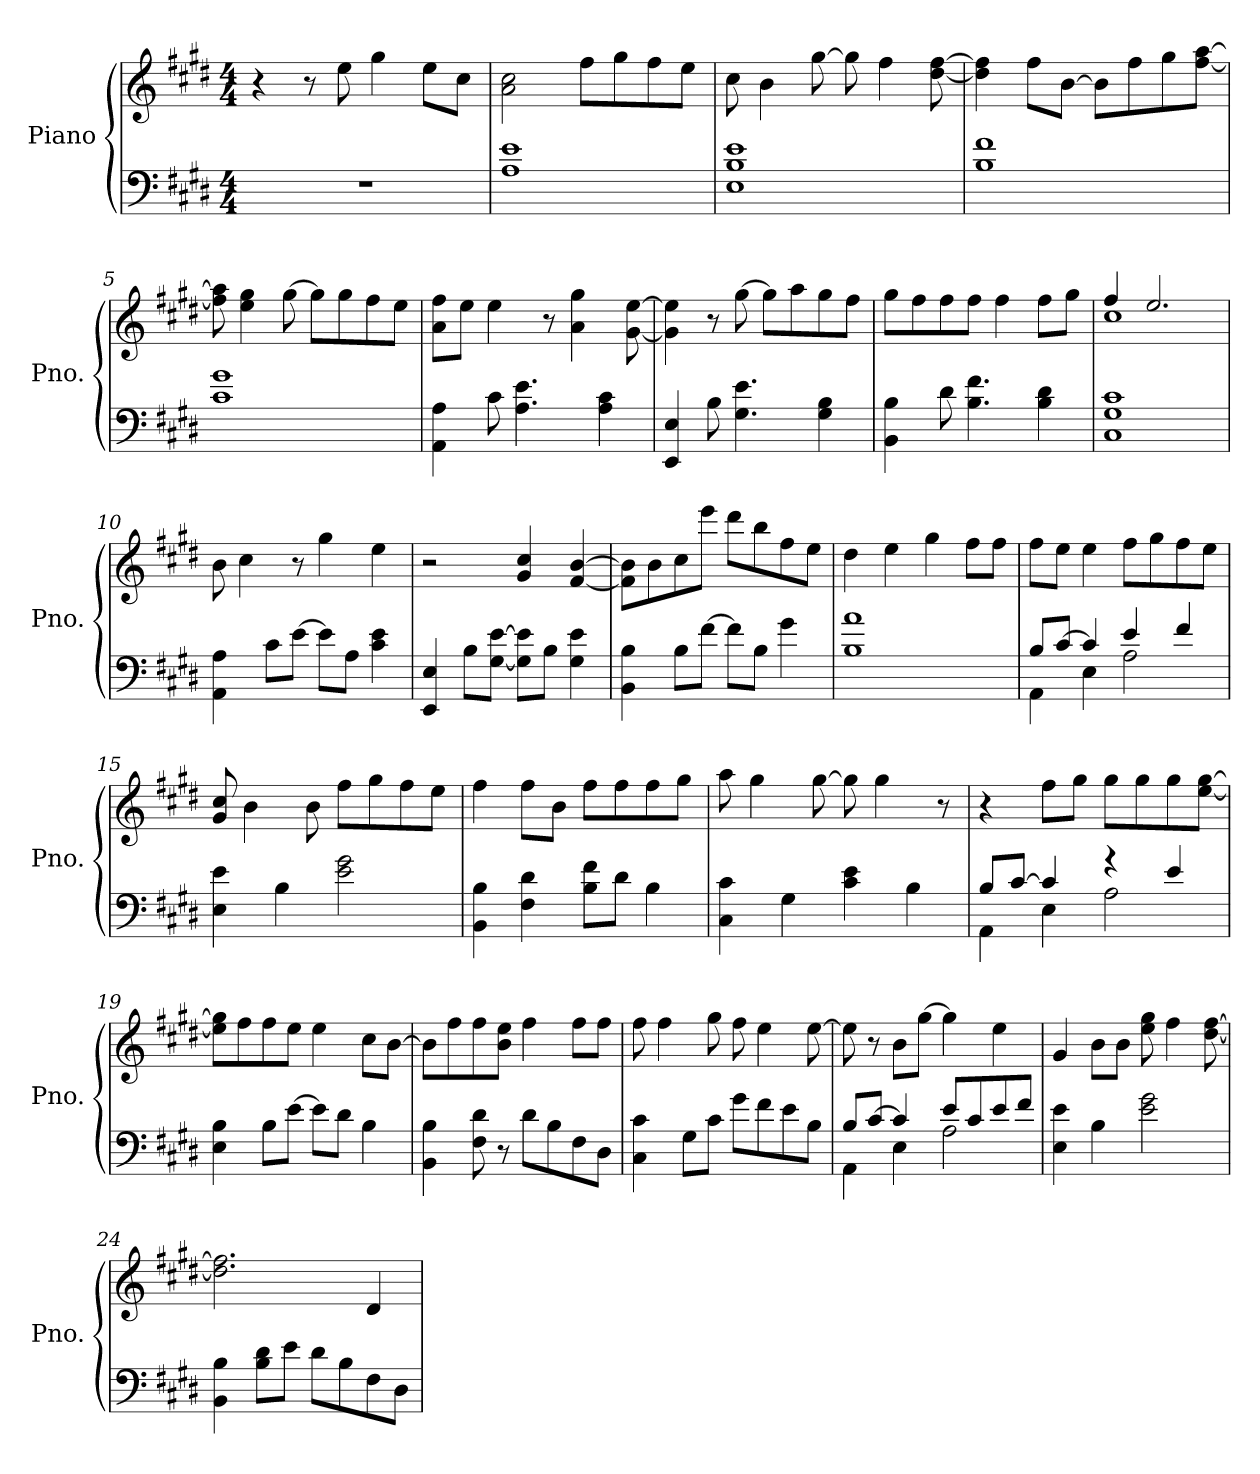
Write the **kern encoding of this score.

**kern	**kern
*part1	*part1
*staff2	*staff1
*I"Piano	*
*I'Pno.	*
*clefF4	*clefG2
*k[f#c#g#d#]	*k[f#c#g#d#]
*M4/4	*M4/4
*MM131	*MM131
=1	=1
1r	4r
.	8r
.	8ee\
.	4gg#\
.	8ee\L
.	8cc#\J
=2	=2
1A 1e	2a\ 2cc#\
.	8ff#\L
.	8gg#\
.	8ff#\
.	8ee\J
=3	=3
1E 1B 1e	8cc#\
.	4b\
.	[8gg#\
.	8gg#\]
.	4ff#\
.	[8dd#\ [8ff#\
=4	=4
*^	*
1f#	1B	4dd#\] 4ff#\]
.	.	8ff#\L
.	.	[8b\J
.	.	8b\L]
.	.	8ff#\
.	.	8gg#\
.	.	[8ff#\ [8aa\J
*v	*v	*
=5	=5
1c# 1g#	8ff#\] 8aa\]
.	4ee\ 4gg#\
.	[8gg#\
.	8gg#\L]
.	8gg#\
.	8ff#\
.	8ee\J
!!LO:LB:g=z
=6	=6
4AA\ 4A\	8a\ 8ff#\L
.	8ee\J
8c#\	4ee\
4.A\ 4.e\	.
.	8r
.	4a\ 4gg#\
4A\ 4c#\	.
.	[8g#\ [8ee\
=7	=7
4EE/ 4E/	4g#\] 4ee\]
8B\	8r
4.G#\ 4.e\	[8gg#\
.	8gg#\L]
.	8aa\
4G#\ 4B\	8gg#\
.	8ff#\J
=8	=8
4BB\ 4B\	8gg#\L
.	8ff#\
8d#\	8ff#\
4.B\ 4.f#\	8ff#\J
.	4ff#\
4B\ 4d#\	8ff#\L
.	8gg#\J
=9	=9
*	*^
1C# 1G# 1c#	4ff#/	1cc#
.	2.ee/	.
*	*v	*v
=10	=10
4AA\ 4A\	8b\
.	4cc#\
8c#\L	.
[8e\J	8r
8e\L]	4gg#\
8A\J	.
4c#\ 4e\	4ee\
!!LO:LB:g=z
=11	=11
4EE/ 4E/	2r
8B\L	.
[8G#\ [8e\J	.
8G#\] 8e\]L	4g#/ 4cc#/
8B\J	.
4G#\ 4e\	[4f#/ [4b/
=12	=12
4BB\ 4B\	8f#\] 8b\]L
.	8b\
8B\L	8cc#\
[8f#\J	8eee\J
8f#\L]	8ddd#\L
8B\J	8bb\
4g#\	8ff#\
.	8ee\J
=13	=13
1B 1a	4dd#\
.	4ee\
.	4gg#\
.	8ff#\L
.	8ff#\J
=14	=14
*^	*
8B/L	4AA\	8ff#\L
[8c#/J	.	8ee\J
4c#/]	4E\	4ee\
4e/	2A\	8ff#\L
.	.	8gg#\
4f#/	.	8ff#\
.	.	8ee\J
*v	*v	*
=15	=15
4E\ 4e\	8g#/ 8cc#/
.	4b\
4B\	.
.	8b\
2e\ 2g#\	8ff#\L
.	8gg#\
.	8ff#\
.	8ee\J
!!LO:LB:g=z
=16	=16
4BB\ 4B\	4ff#\
4F#\ 4d#\	8ff#\L
.	8b\J
8B\ 8f#\L	8ff#\L
8d#\J	8ff#\
4B\	8ff#\
.	8gg#\J
=17	=17
4C#\ 4c#\	8aa\
.	4gg#\
4G#\	.
.	[8gg#\
4c#\ 4e\	8gg#\]
.	4gg#\
4B\	.
.	8r
=18	=18
*^	*
8B/L	4AA\	4r
[8c#/J	.	.
4c#/]	4E\	8ff#\L
.	.	8gg#\J
4r	2A\	8gg#\L
.	.	8gg#\
4e/	.	8gg#\
.	.	[8ee\ [8gg#\J
*v	*v	*
=19	=19
4E\ 4B\	8ee\] 8gg#\]L
.	8ff#\
8B\L	8ff#\
[8e\J	8ee\J
8e\L]	4ee\
8d#\J	.
4B\	8cc#\L
.	[8b\J
!!LO:LB:g=z
=20	=20
4BB\ 4B\	8b\L]
.	8ff#\
8F#\ 8d#\	8ff#\
8r	8b\ 8ee\J
8d#\L	4ff#\
8B\	.
8F#\	8ff#\L
8D#\J	8ff#\J
=21	=21
4C#\ 4c#\	8ff#\
.	4ff#\
8G#\L	.
8c#\J	8gg#\
8g#\L	8ff#\
8f#\	4ee\
8e\	.
8B\J	[8ee\
=22	=22
*^	*
8B/L	4AA\	8ee\]
[8c#/J	.	8r
4c#/]	4E\	8b\L
.	.	[8gg#\J
8e/L	2A\	4gg#\]
8c#/	.	.
8e/	.	4ee\
8f#/J	.	.
*v	*v	*
=23	=23
4E\ 4e\	4g#/
4B\	8b\L
.	8b\J
2e\ 2g#\	8ee\ 8gg#\
.	4ff#\
.	[8dd#\ [8ff#\
!!LO:LB:g=z
=24	=24
4BB\ 4B\	2.dd#\] 2.ff#\]
8B\ 8d#\L	.
8e\J	.
8d#\L	.
8B\	.
8F#\	4d#/
8D#\J	.
=	=
*-	*-
